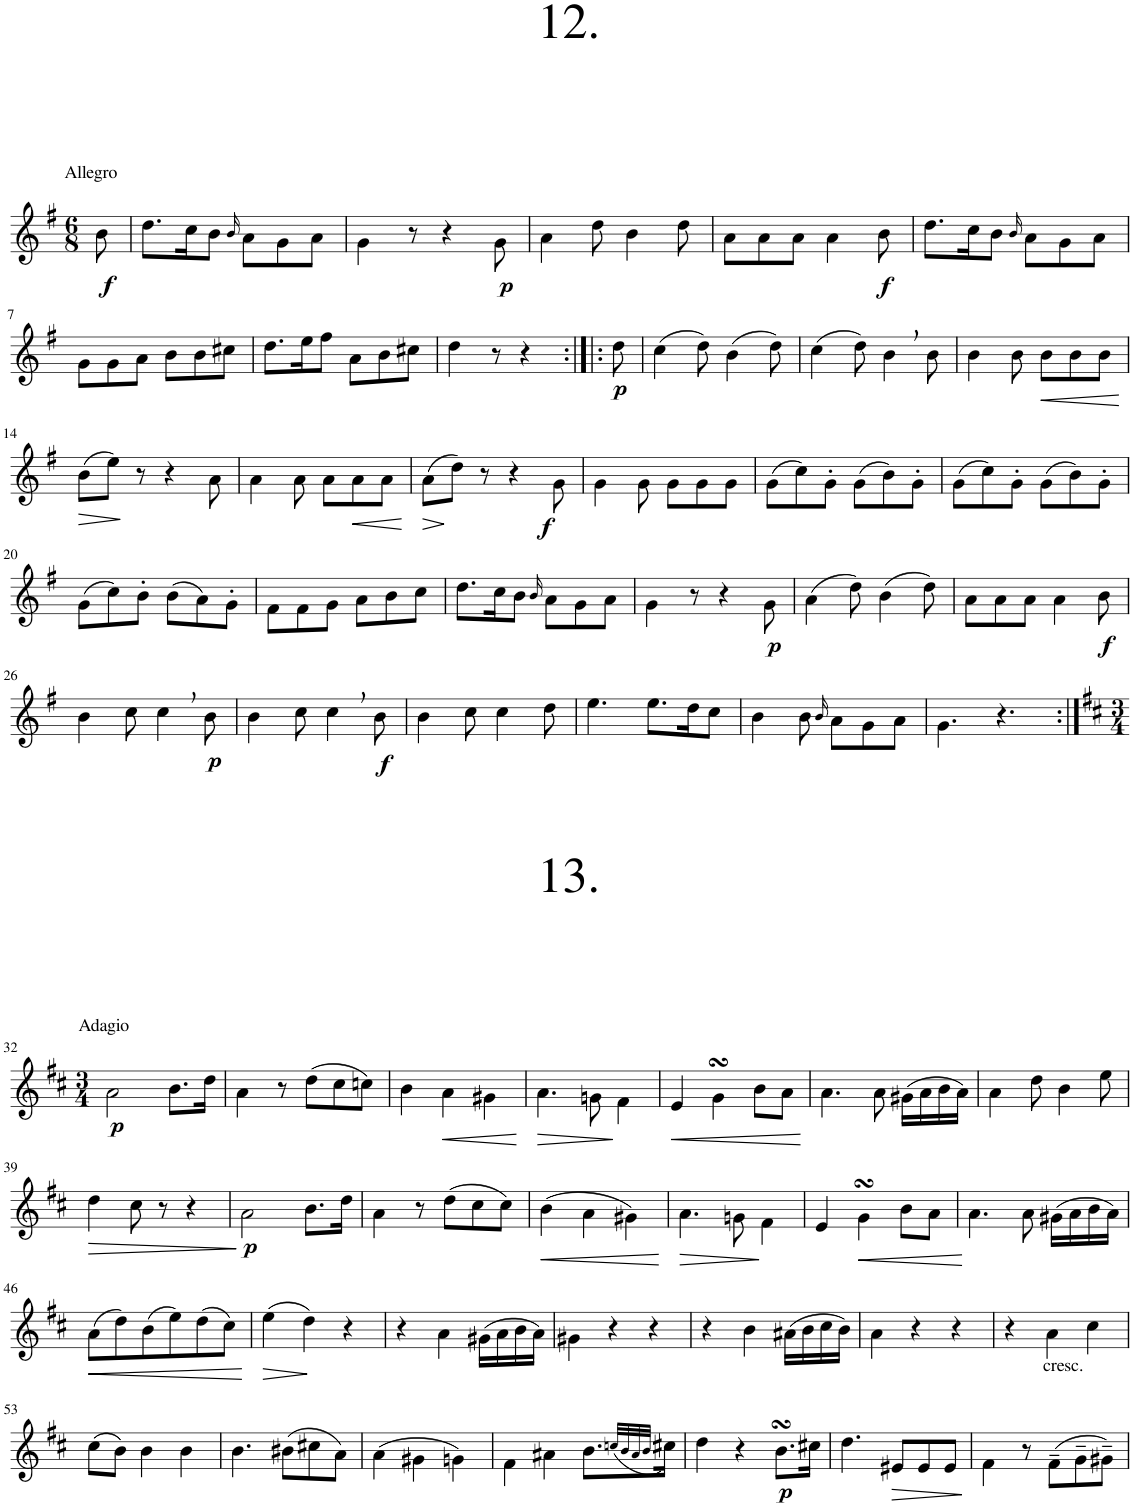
**kern	**dynam
*part1	*part1
*staff1	*staff1
*I"Clarinet (Bb)	*
*I'Cla	*
*clefG2	*
*Trd1c2	*
*k[f#]	*
*M6/8	*
=1	=1
!LO:TX:a:t=Allegro	!
!	!LO:DY:b
8b\	f
=2	=2
8.dd\L	.
16cc\K	.
8b\J	.
16qb/	.
8a\L	.
8g\	.
8a\J	.
=3	=3
4g\	.
8r	.
4r	.
!	!LO:DY:b
8g\	p
=4	=4
4a\	.
8dd\	.
4b\	.
8dd\	.
=5	=5
8a\L	.
8a\	.
8a\J	.
4a\	.
!	!LO:DY:b
8b\	f
=6	=6
8.dd\L	.
16cc\K	.
8b\J	.
16qb/	.
8a\L	.
8g\	.
8a\J	.
!!LO:LB:g=z
=7	=7
8g\L	.
8g\	.
8a\J	.
8b\L	.
8b\	.
8cc#X\J	.
=8	=8
8.dd\L	.
16ee\K	.
8ff#\J	.
8a\L	.
8b\	.
8cc#X\J	.
=9	=9
4dd\	.
8r	.
4r	.
=10:|!|:	=10:|!|:
!	!LO:DY:b
8dd\	p
=11	=11
(4cc\	.
8dd\)	.
(4b\	.
8dd\)	.
=12	=12
(4cc\	.
8dd\)	.
4b,\	.
8b\	.
=13	=13
4b\	.
8b\	.
!	!LO:HP:b
8b\L	<
8b\	.
8b\J	.
.	[
!!LO:LB:g=z
=14	=14
!	!LO:HP:b
(8b\L	>
8ee\J)	.
8r	.
4r	.
8a\	.
.	]
=15	=15
4a\	.
8a\	.
8a\L	.
!	!LO:HP:b
8a\	<
8a\J	.
.	[
=16	=16
!	!LO:HP:b
(8a\L	>
8dd\J)	.
8r	.
4r	.
!	!LO:DY:b
8g\	f
.	]
=17	=17
4g\	.
8g\	.
8g\L	.
8g\	.
8g\J	.
=18	=18
(8g\L	.
8cc\)	.
8g'\J	.
(8g\L	.
8b\)	.
8g'\J	.
=19	=19
(8g\L	.
8cc\)	.
8g'\J	.
(8g\L	.
8b\)	.
8g'\J	.
!!LO:LB:g=z
=20	=20
(8g\L	.
8cc\)	.
8b'\J	.
(8b\L	.
8a\)	.
8g'\J	.
=21	=21
8f#\L	.
8f#\	.
8g\J	.
8a\L	.
8b\	.
8cc\J	.
=22	=22
8.dd\L	.
16cc\K	.
8b\J	.
16qb/	.
8a\L	.
8g\	.
8a\J	.
=23	=23
4g\	.
8r	.
4r	.
!	!LO:DY:b
8g\	p
=24	=24
(4a\	.
8dd\)	.
(4b\	.
8dd\)	.
=25	=25
8a\L	.
8a\	.
8a\J	.
4a\	.
!	!LO:DY:b
8b\	f
!!LO:LB:g=z
=26	=26
4b\	.
8cc\	.
4cc,\	.
!	!LO:DY:b
8b\	p
=27	=27
4b\	.
8cc\	.
4cc,\	.
!	!LO:DY:b
8b\	f
=28	=28
4b\	.
8cc\	.
4cc\	.
8dd\	.
=29	=29
4.ee\	.
8.ee\L	.
16dd\K	.
8cc\J	.
=30	=30
4b\	.
8b\	.
16qb/	.
8a\L	.
8g\	.
8a\J	.
=31	=31
4.g\	.
4.r	.
!!LO:LB:g=z
=32:|!	=32:|!
*k[f#c#]	*
*M3/4	*
!LO:TX:a:t=Adagio	!
!	!LO:DY:b
2a\	p
8.b\L	.
16dd\Jk	.
=33	=33
4a\	.
8r	.
(8dd\L	.
8cc#\	.
8ccn\J)	.
=34	=34
4b\	.
!	!LO:HP:b
4a\	<
4g#X\	.
.	[
=35	=35
!	!LO:HP:b
4.a\	>
8gn\	.
4f#\	.
.	]
=36	=36
!	!LO:HP:b
4e/	<
4gsSSs\	.
8b\L	.
8a\J	.
.	[
=37	=37
4.a\	.
8a\	.
(16g#X\LL	.
16a\	.
16b\	.
16a\JJ)	.
=38	=38
4a\	.
8dd\	.
4b\	.
8ee\	.
!!LO:LB:g=z
=39	=39
!	!LO:HP:b
4dd\	>
8cc#\	.
8r	.
4r	.
.	]
=40	=40
!	!LO:DY:b
2a\	p
8.b\L	.
16dd\Jk	.
=41	=41
4a\	.
8r	.
(8dd\L	.
8cc#\	.
8cc#\J)	.
=42	=42
!	!LO:HP:b
(4b\	<
4a\	.
4g#X\)	.
.	[
=43	=43
!	!LO:HP:b
4.a\	>
8gn\	.
4f#\	.
.	]
=44	=44
4e/	.
!	!LO:HP:b
4gsSSs\	<
8b\L	.
8a\J	[
=45	=45
4.a\	.
8a\	.
(16g#X\LL	.
16a\	.
16b\	.
16a\JJ)	.
!!LO:LB:g=z
=46	=46
!	!LO:HP:b
(8a\L	<
8dd\)	.
(8b\	.
8ee\)	.
(8dd\	.
8cc#\J)	.
.	[
=47	=47
!	!LO:HP:b
(4ee\	>
4dd\)	.
4r	.
.	]
=48	=48
4r	.
4a\	.
(16g#X\LL	.
16a\	.
16b\	.
16a\JJ)	.
=49	=49
4g#X\	.
4r	.
4r	.
=50	=50
4r	.
4b\	.
(16a#X\LL	.
16b\	.
16cc#\	.
16b\JJ)	.
=51	=51
4a\	.
4r	.
4r	.
=52	=52
4r	.
!LO:TX:b:t=cresc.	!
4a\	.
4cc#\	.
!!LO:LB:g=z
=53	=53
(8cc#\L	.
8b\J)	.
4b\	.
4b\	.
=54	=54
4.b\	.
(8b#X\L	.
8cc#X\	.
8a\J)	.
=55	=55
(4a\	.
4g#X\	.
4gn\)	.
=56	=56
4f#\	.
4a#X\	.
8.b\L	.
(32qccn/LLL	.
32qb/	.
32qa#/	.
32qb/JJJ	.
16cc#X\Jk)	.
=57	=57
4dd\	.
4r	.
!	!LO:DY:b
8.bsSSS\L	p
16cc#X\Jk	.
=58	=58
4.dd\	.
!	!LO:HP:b
8e#X/L	>
8e#/	.
8e#/J	.
.	]
=59	=59
4f#\	.
8r	.
(8f#~\L	.
8g~\	.
8g#X~\J)	.
=	=
*-	*-
